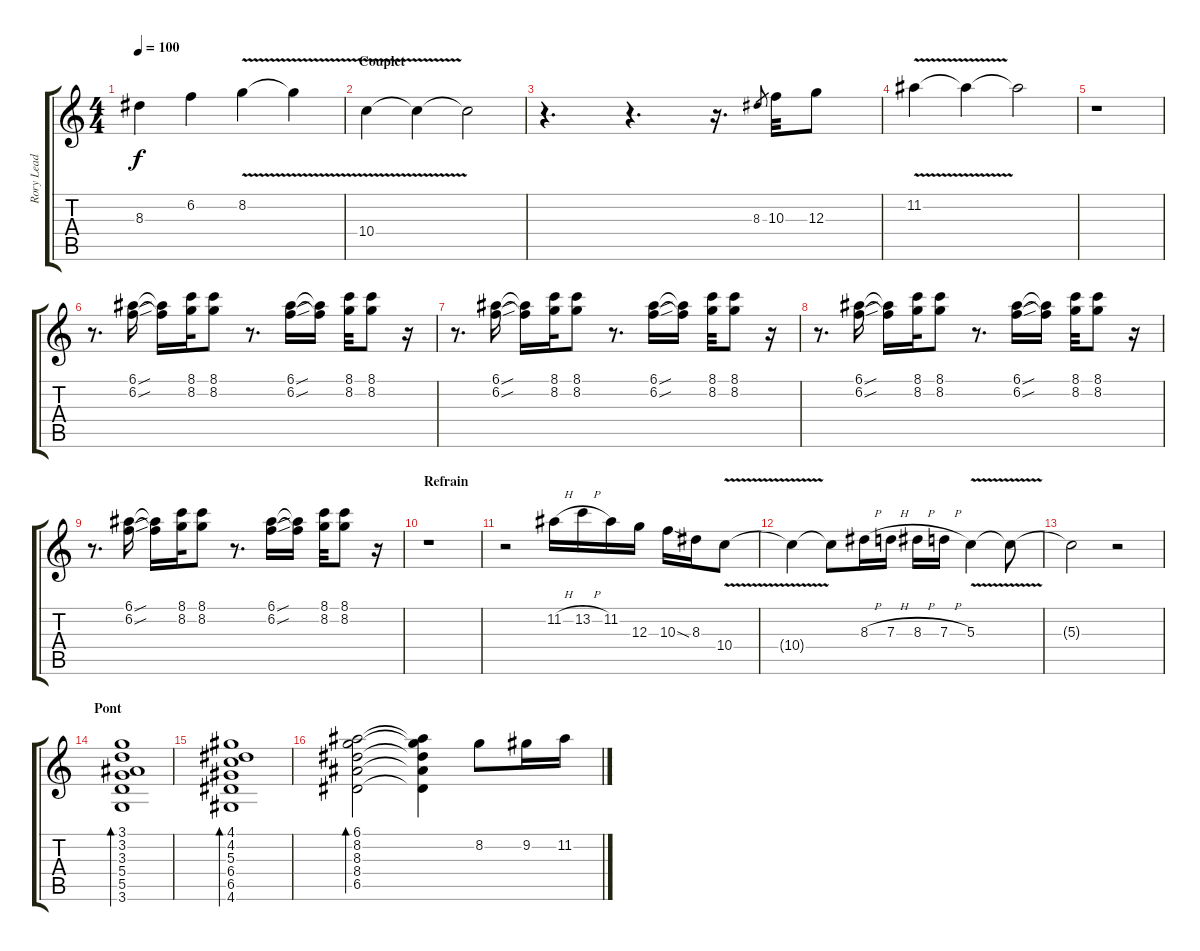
\track ("Rory Lead" "Rory Lead") {instrument overdrivenguitar}
\staff {score tabs}
\tuning (E4 B3 G3 D3 A2 E2) {hide}
\ts (4 4)
\tempo 100
\clef g2
\ks c
8.3.4{dy f} 6.2.4 8.2{v}.4 8.2{t}.4 |
\section ("" "Couplet")
10.4{v}.4 10.4{t}.4 10.4{t}.2 |
r.4{d} r.4{d} r.16{d} 8.3.8{gr} 10.3.32 12.3.8 |
11.2{v}.4 11.2{t}.4 11.2{t}.2 |
r.1 |
r.8{d} (6.1{sou} 6.2{sou}).16 (6.1{t} 6.2{t}).16 (8.1 8.2).32 (8.1 8.2).8 r.8{d} (6.1{sou} 6.2{sou}).16 (6.1{t} 6.2{t}).16 (8.1 8.2).32 (8.1 8.2).8 r.16 |
r.8{d} (6.1{sou} 6.2{sou}).16 (6.1{t} 6.2{t}).16 (8.1 8.2).32 (8.1 8.2).8 r.8{d} (6.1{sou} 6.2{sou}).16 (6.1{t} 6.2{t}).16 (8.1 8.2).32 (8.1 8.2).8 r.16 |
r.8{d} (6.1{sou} 6.2{sou}).16 (6.1{t} 6.2{t}).16 (8.1 8.2).32 (8.1 8.2).8 r.8{d} (6.1{sou} 6.2{sou}).16 (6.1{t} 6.2{t}).16 (8.1 8.2).32 (8.1 8.2).8 r.16 |
r.8{d} (6.1{sou} 6.2{sou}).16 (6.1{t} 6.2{t}).16 (8.1 8.2).32 (8.1 8.2).8 r.8{d} (6.1{sou} 6.2{sou}).16 (6.1{t} 6.2{t}).16 (8.1 8.2).32 (8.1 8.2).8 r.16 |
\section ("" "Refrain")
r.1 |
r.2 11.2{h}.16 13.2{h}.16 11.2.16 12.3.16 10.3{sod}.16 8.3.16 10.4{v}.8 |
10.4{t}.4 10.4{t}.8 8.3{h}.16 7.3{h}.16 8.3{h}.16 7.3{h}.16 5.3{v}.4 5.3{t}.8 |
5.3{t}.2 r.2 |
\section ("" "Pont")
(3.1 3.2 3.3 5.4 5.5 3.6).1{bd 60} |
(4.1 4.2 5.3 6.4 6.5 4.6).1{bd 60} |
(6.1 8.2 8.3 8.4 6.5).2{bd 60} (6.1{t} 8.2{t} 8.3{t} 8.4{t} 6.5{t}).4 8.2.8 9.2.16 11.2.16
